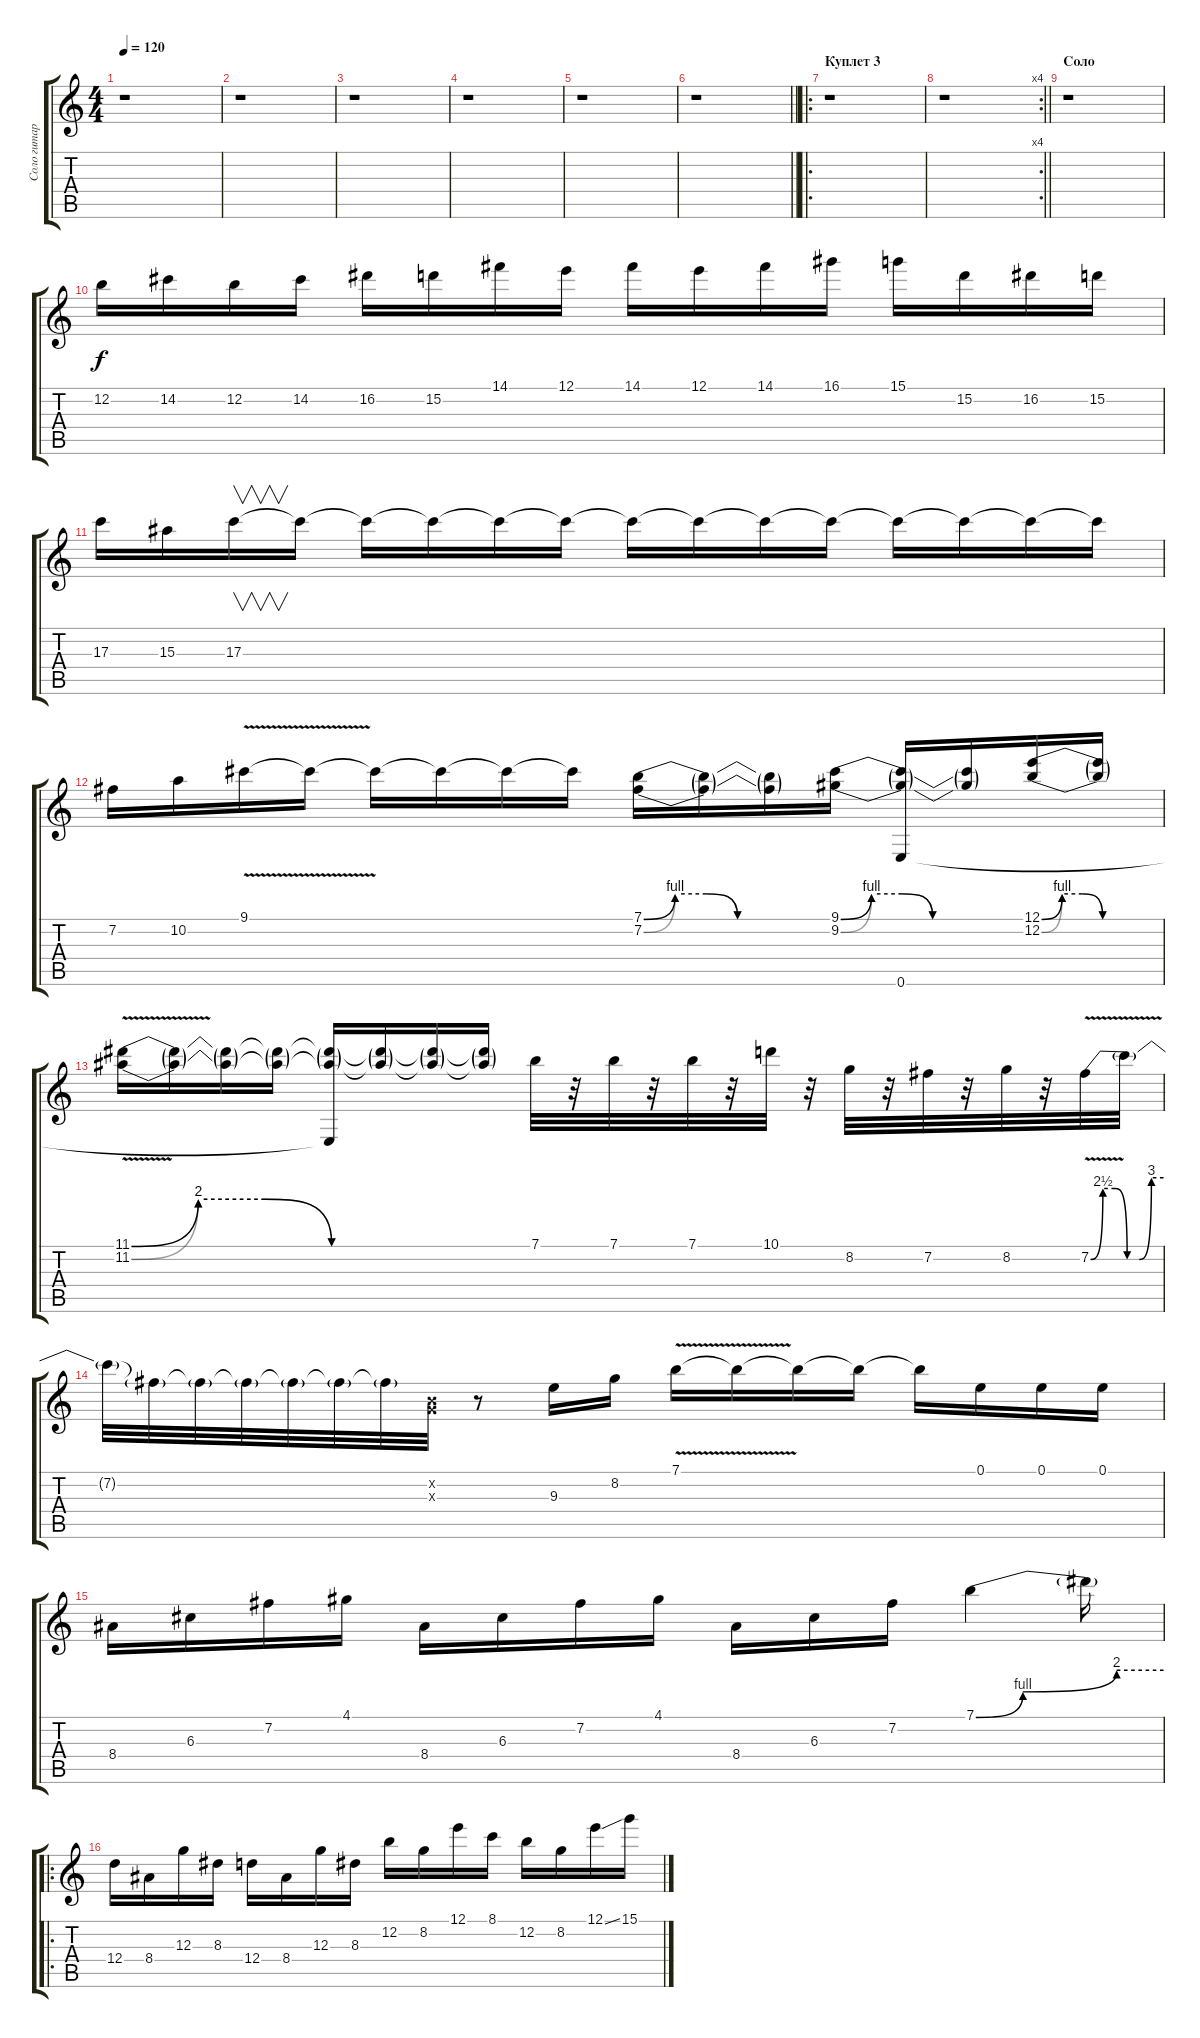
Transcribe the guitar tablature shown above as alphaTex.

\track ("Соло гитара" "Соло гитар") {instrument overdrivenguitar}
\staff {score tabs}
\tuning (E4 B3 G3 D3 A2 E2) {hide}
\ts (4 4)
\tempo 120
\clef g2
\ks c
r.1{dy f} |
r.1 |
r.1 |
r.1 |
r.1 |
\barLineRight lightlight
r.1 |
\ro
\section ("" "Куплет 3")
r.1 |
\rc 4
\barLineRight lightlight
r.1 |
\section ("" "Соло")
r.1 |
12.2.16 14.2.16 12.2.16 14.2.16 16.2.16 15.2.16 14.1.16 12.1.16 14.1.16 12.1.16 14.1.16 16.1.16 15.1.16 15.2.16 16.2.16 15.2.16 |
17.3.16 15.3.16 17.3.16{v} 17.3{t}.16 17.3{t}.16 17.3{t}.16 17.3{t}.16 17.3{t}.16 17.3{t}.16 17.3{t}.16 17.3{t}.16 17.3{t}.16 17.3{t}.16 17.3{t}.16 17.3{t}.16 17.3{t}.16 |
7.2.16 10.2.16 9.1{v}.16 9.1{t}.16 9.1{t}.16 9.1{t}.16 9.1{t}.16 9.1{t}.16 (7.1{be (custom 0 0 10 4 20 4 30 0 60 0)} 7.2{be (custom 0 0 10 4 20 4 30 0 60 0)}).16 (7.1{t} 7.2{t}).16 (7.1{t} 7.2{t}).16 (9.1{be (custom 0 0 10 4 20 4 30 0 60 0)} 9.2{be (custom 0 0 10 4 20 4 30 0 60 0)}).16 (9.1{t} 9.2{t} 0.6).16 (9.1{t} 9.2{t}).16 (12.1{be (custom 0 0 10 4 20 4 30 0 60 0)} 12.2{be (custom 0 0 10 4 20 4 30 0 60 0)}).16 (12.1{t} 12.2{t}).16 |
(11.1{be (custom 0 0 10 8 20 8 30 0 60 0) v} 11.2{be (custom 0 0 10 8 20 8 30 0 60 0) v}).16 (11.1{t} 11.2{t}).16 (11.1{t} 11.2{t}).16 (11.1{t} 11.2{t}).16 (11.1{t} 11.2{t} 0.6{t}).16 (11.1{t} 11.2{t}).16 (11.1{t} 11.2{t}).16 (11.1{t} 11.2{t}).16 7.1.32 r.32 7.1.32 r.32 7.1.32 r.32 10.1.32 r.32 8.2.32 r.32 7.2.32 r.32 8.2.32 r.32 7.2{be (custom 0 0 10 10 20 10 30 0 40 0 50 12 60 12) v}.32 7.2{t}.32 |
7.2{t}.32 7.2{t}.32 7.2{t}.32 7.2{t}.32 7.2{t}.32 7.2{t}.32 7.2{t}.32 (0.2{x} 0.3{x}).32 r.8 9.3.16 8.2.16 7.1{v}.16 7.1{t}.16 7.1{t}.16 7.1{t}.16 7.1{t}.16 0.1.16 0.1.16 0.1.16 |
8.4.16 6.3.16 7.2.16 4.1.16 8.4.16 6.3.16 7.2.16 4.1.16 8.4.16 6.3.16 7.2.16 7.1{be (custom 0 0 15 4 45 8 60 8)}.4 7.1{t}.16 |
\ro
12.4.16 8.4.16 12.3.16 8.3.16 12.4.16 8.4.16 12.3.16 8.3.16 12.2.16 8.2.16 12.1.16 8.1.16 12.2.16 8.2.16 12.1{ss}.16 15.1.16
